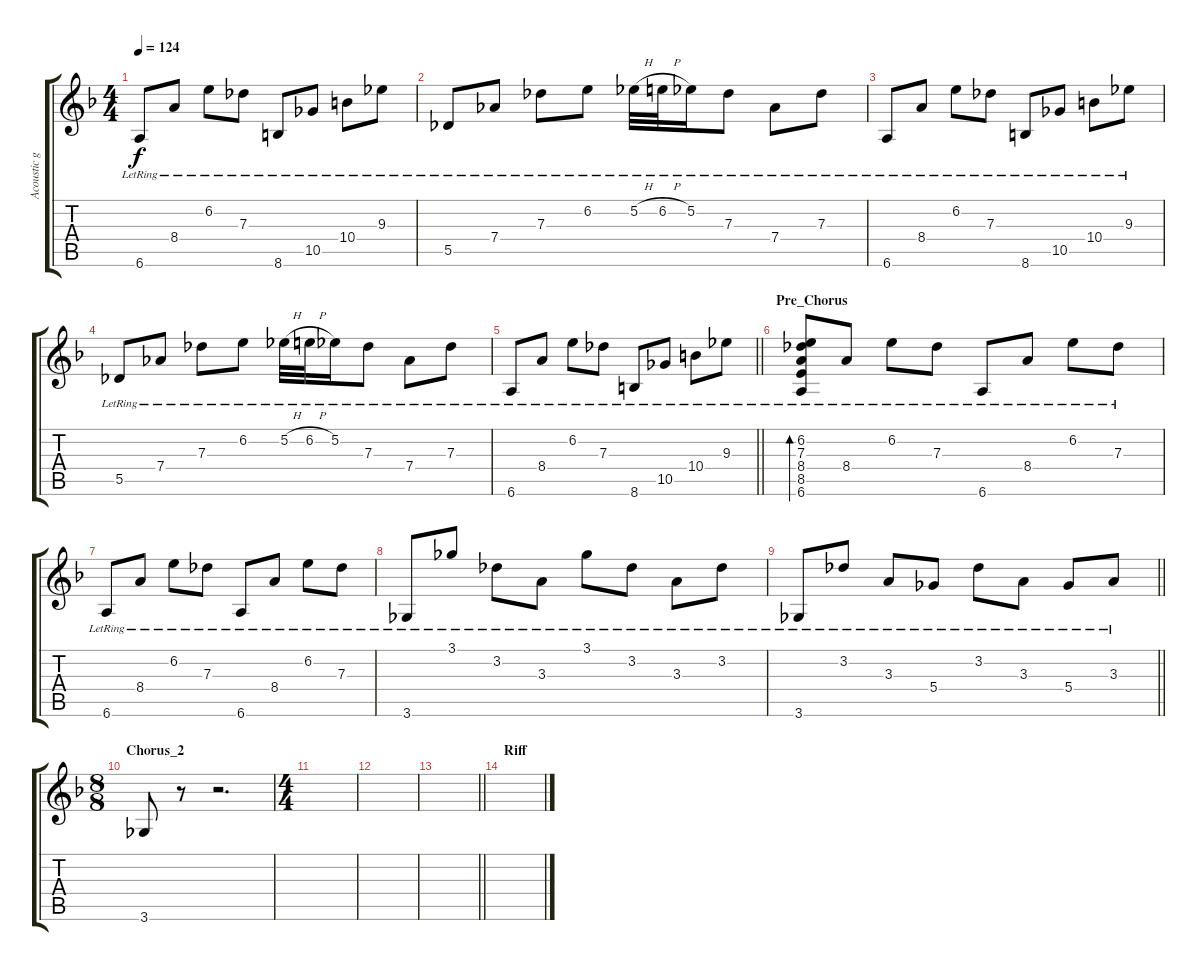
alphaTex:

\track ("Acoustic guitar" "Acoustic g") {instrument acousticguitarnylon}
\staff {score tabs}
\tuning (Eb4 Bb3 Gb3 Db3 Ab2 Eb2) {hide}
\ts (4 4)
\tempo 124
\clef g2
\ks f
6.6{lr}.8{dy f} 8.4{lr}.8 6.2{lr}.8 7.3{lr}.8 8.6{lr}.8 10.5{lr}.8 10.4{lr}.8 9.3{lr}.8 |
5.5{lr}.8 7.4{lr}.8 7.3{lr}.8 6.2{lr}.8 5.2{h lr}.32 6.2{h lr}.32 5.2{lr}.16 7.3{lr}.8 7.4{lr}.8 7.3{lr}.8 |
6.6{lr}.8 8.4{lr}.8 6.2{lr}.8 7.3{lr}.8 8.6{lr}.8 10.5{lr}.8 10.4{lr}.8 9.3{lr}.8 |
5.5{lr}.8 7.4{lr}.8 7.3{lr}.8 6.2{lr}.8 5.2{h lr}.32 6.2{h lr}.32 5.2{lr}.16 7.3{lr}.8 7.4{lr}.8 7.3{lr}.8 |
\barLineRight lightlight
6.6{lr}.8 8.4{lr}.8 6.2{lr}.8 7.3{lr}.8 8.6{lr}.8 10.5{lr}.8 10.4{lr}.8 9.3{lr}.8 |
\section ("" "Pre_Chorus")
(6.2{lr} 7.3{lr} 8.4{lr} 8.5{lr} 6.6{lr}).8{bd 60} 8.4{lr}.8 6.2{lr}.8 7.3{lr}.8 6.6{lr}.8 8.4{lr}.8 6.2{lr}.8 7.3{lr}.8 |
6.6{lr}.8 8.4{lr}.8 6.2{lr}.8 7.3{lr}.8 6.6{lr}.8 8.4{lr}.8 6.2{lr}.8 7.3{lr}.8 |
3.6{lr}.8 3.1{lr}.8 3.2{lr}.8 3.3{lr}.8 3.1{lr}.8 3.2{lr}.8 3.3{lr}.8 3.2{lr}.8 |
\barLineRight lightlight
3.6{lr}.8 3.2{lr}.8 3.3{lr}.8 5.4{lr}.8 3.2{lr}.8 3.3{lr}.8 5.4{lr}.8 3.3{lr}.8 |
\ts (8 8)
\section ("" "Chorus_2")
3.6.8 r.8 r.2{d} |
\ts (4 4)
|
|
\barLineRight lightlight
|
\section ("" "Riff")
